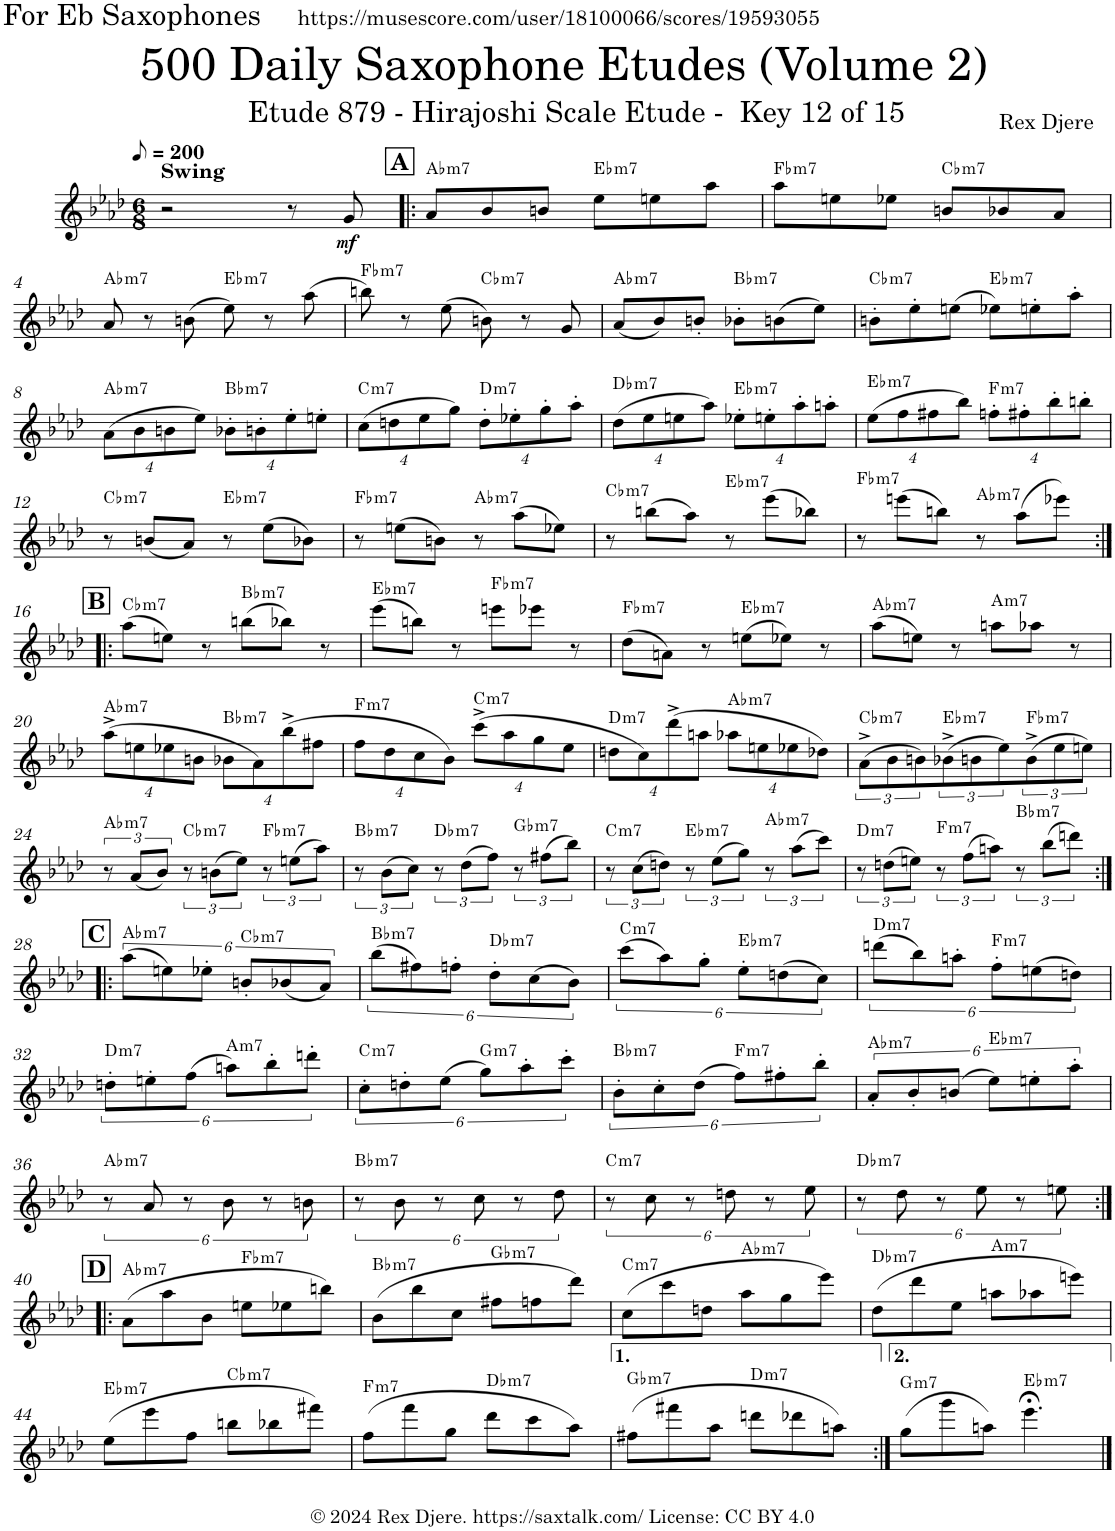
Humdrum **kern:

**kern	**dynam	**harte
*part1	*part1	*part1
*staff1	*staff1	*
*I"Alto Saxophone	*	*
*I'A. Sax.	*	*
*clefG2	*	*
*Trd5c9	*	*
*k[b-e-a-d-]	*	*
*M6/8	*	*
*MM100	*	*
=1	=1	=1
!LO:TX:a:B:t=Swing	!	!
2r	.	.
8r	.	.
!	!LO:DY:b	!
8g/	mf	.
!!LO:REH:place=s1:a:B:cj:fs=14:t=A
=2!|:	=2!|:	=2!|:
!	!	!LO:H:kt=m7
8a-/L	.	Ab:min7
8b-/	.	.
8bn/J	.	.
!	!	!LO:H:kt=m7
8ee-\L	.	Eb:min7
8een\	.	.
8aa-\J	.	.
=3	=3	=3
!	!	!LO:H:kt=m7
8aa-\L	.	Fb:min7
8een\	.	.
8ee-X\J	.	.
!	!	!LO:H:kt=m7
8bn/L	.	Cb:min7
8b-X/	.	.
8a-/J	.	.
!!LO:LB:g=z
=4	=4	=4
!	!	!LO:H:kt=m7
8a-/	.	Ab:min7
8r	.	.
(8bn\	.	.
!	!	!LO:H:kt=m7
8ee-\)	.	Eb:min7
8r	.	.
(8aa-\	.	.
=5	=5	=5
!	!	!LO:H:kt=m7
8bbn\)	.	Fb:min7
8r	.	.
(8ee-\	.	.
!	!	!LO:H:kt=m7
8bn\)	.	Cb:min7
8r	.	.
8g/	.	.
=6	=6	=6
!	!	!LO:H:kt=m7
(8a-/L	.	Ab:min7
8b-/)	.	.
8bn'/J	.	.
!	!	!LO:H:kt=m7
8b-X'\L	.	Bb:min7
(8bn\	.	.
8ee-\J)	.	.
=7	=7	=7
!	!	!LO:H:kt=m7
8bn'\L	.	Cb:min7
8ee-'\	.	.
(8een\J	.	.
!	!	!LO:H:kt=m7
8ee-X\L)	.	Eb:min7
8een'\	.	.
8aa-'\J	.	.
!!LO:LB:g=z
=8	=8	=8
*Xbrackettup	*	*
!	!	!LO:H:kt=m7
(32%3a-\L	.	Ab:min7
32%3b-\	.	.
32%3bn\	.	.
32%3ee-\J)	.	.
!	!	!LO:H:kt=m7
32%3b-X'\L	.	Bb:min7
32%3bn'\	.	.
32%3ee-'\	.	.
32%3een'\J	.	.
=9	=9	=9
!	!	!LO:H:kt=m7
(32%3cc\L	.	C:min7
32%3ddn\	.	.
32%3ee-\	.	.
32%3gg\J)	.	.
!	!	!LO:H:kt=m7
32%3dd'\L	.	D:min7
32%3ee-X'\	.	.
32%3gg'\	.	.
32%3aa-'\J	.	.
=10	=10	=10
!	!	!LO:H:kt=m7
(32%3dd-\L	.	Db:min7
32%3ee-\	.	.
32%3een\	.	.
32%3aa-\J)	.	.
!	!	!LO:H:kt=m7
32%3ee-X'\L	.	Eb:min7
32%3een'\	.	.
32%3aa-'\	.	.
32%3aan'\J	.	.
=11	=11	=11
!	!	!LO:H:kt=m7
(32%3ee-\L	.	Eb:min7
32%3ff\	.	.
32%3ff#X\	.	.
32%3bb-\J)	.	.
!	!	!LO:H:kt=m7
32%3ffn'\L	.	F:min7
32%3ff#X'\	.	.
32%3bb-'\	.	.
32%3bbn'\J	.	.
!!LO:LB:g=z
=12	=12	=12
!	!	!LO:H:kt=m7
8r	.	Cb:min7
(8bn/L	.	.
8a-/J)	.	.
!	!	!LO:H:kt=m7
8r	.	Eb:min7
(8ee-\L	.	.
8b-X\J)	.	.
=13	=13	=13
!	!	!LO:H:kt=m7
8r	.	Fb:min7
(8een\L	.	.
8bn\J)	.	.
!	!	!LO:H:kt=m7
8r	.	Ab:min7
(8aa-\L	.	.
8ee-X\J)	.	.
=14	=14	=14
!	!	!LO:H:kt=m7
8r	.	Cb:min7
(8bbn\L	.	.
8aa-\J)	.	.
!	!	!LO:H:kt=m7
8r	.	Eb:min7
(8eee-\L	.	.
8bb-X\J)	.	.
=15	=15	=15
!	!	!LO:H:kt=m7
8r	.	Fb:min7
(8eeen\L	.	.
8bbn\J)	.	.
!	!	!LO:H:kt=m7
8r	.	Ab:min7
(8aa-\L	.	.
8eee-X\J)	.	.
!!LO:LB:g=z
!!LO:REH:place=s1:a:B:cj:fs=14:t=B
=16:|!|:	=16:|!|:	=16:|!|:
!	!	!LO:H:kt=m7
(8aa-\L	.	Cb:min7
8een\J)	.	.
8r	.	.
!	!	!LO:H:kt=m7
(8bbn\L	.	Bb:min7
8bb-X\J)	.	.
8r	.	.
=17	=17	=17
!	!	!LO:H:kt=m7
(8eee-\L	.	Eb:min7
8bbn\J)	.	.
8r	.	.
!	!	!LO:H:kt=m7
8eeen\L	.	Fb:min7
8eee-X\J	.	.
8r	.	.
=18	=18	=18
!	!	!LO:H:kt=m7
(8dd-\L	.	Fb:min7
8an\J)	.	.
8r	.	.
!	!	!LO:H:kt=m7
(8een\L	.	Eb:min7
8ee-X\J)	.	.
8r	.	.
=19	=19	=19
!	!	!LO:H:kt=m7
(8aa-\L	.	Ab:min7
8een\J)	.	.
8r	.	.
!	!	!LO:H:kt=m7
8aan\L	.	A:min7
8aa-X\J	.	.
8r	.	.
!!LO:LB:g=z
=20	=20	=20
!	!	!LO:H:kt=m7
(32%3aa-^\L	.	Ab:min7
32%3een\	.	.
32%3ee-X\	.	.
32%3bn\J	.	.
!	!	!LO:H:kt=m7
32%3b-X\L	.	Bb:min7
32%3a-\)	.	.
(32%3bb-^\	.	.
32%3ff#X\J	.	.
=21	=21	=21
!	!	!LO:H:kt=m7
32%3ff\L	.	F:min7
32%3dd-\	.	.
32%3cc\	.	.
32%3b-\J)	.	.
!	!	!LO:H:kt=m7
(32%3ccc^\L	.	C:min7
32%3aa-\	.	.
32%3gg\	.	.
32%3ee-\J	.	.
=22	=22	=22
!	!	!LO:H:kt=m7
32%3ddn\L	.	D:min7
32%3cc\)	.	.
(32%3ddd-^\	.	.
32%3aan\J	.	.
!	!	!LO:H:kt=m7
32%3aa-X\L	.	Ab:min7
32%3een\	.	.
32%3ee-X\	.	.
32%3dd-X\J)	.	.
=23	=23	=23
*brackettup	*	*
!	!	!LO:H:kt=m7
(12a-^\L	.	Cb:min7
12b-\	.	.
12bn\)	.	.
!	!	!LO:H:kt=m7
(12b-X^\	.	Eb:min7
12bn\	.	.
12ee-\)	.	.
!	!	!LO:H:kt=m7
(12b^\	.	Fb:min7
12ee-\	.	.
12een\J)	.	.
!!LO:LB:g=z
=24	=24	=24
!	!	!LO:H:kt=m7
12r	.	Ab:min7
(12a-/L	.	.
12b-/J)	.	.
!	!	!LO:H:kt=m7
12r	.	Cb:min7
(12bn\L	.	.
12ee-\J)	.	.
!	!	!LO:H:kt=m7
12r	.	Fb:min7
(12een\L	.	.
12aa-\J)	.	.
=25	=25	=25
!	!	!LO:H:kt=m7
12r	.	Bb:min7
(12b-\L	.	.
12cc\J)	.	.
!	!	!LO:H:kt=m7
12r	.	Db:min7
(12dd-\L	.	.
12ff\J)	.	.
!	!	!LO:H:kt=m7
12r	.	Gb:min7
(12ff#X\L	.	.
12bb-\J)	.	.
=26	=26	=26
!	!	!LO:H:kt=m7
12r	.	C:min7
(12cc\L	.	.
12ddn\J)	.	.
!	!	!LO:H:kt=m7
12r	.	Eb:min7
(12ee-\L	.	.
12gg\J)	.	.
!	!	!LO:H:kt=m7
12r	.	Ab:min7
(12aa-\L	.	.
12ccc\J)	.	.
=27	=27	=27
!	!	!LO:H:kt=m7
12r	.	D:min7
(12ddn\L	.	.
12een\J)	.	.
!	!	!LO:H:kt=m7
12r	.	F:min7
(12ff\L	.	.
12aan\J)	.	.
!	!	!LO:H:kt=m7
12r	.	Bb:min7
(12bb-\L	.	.
12dddn\J)	.	.
!!LO:LB:g=z
!!LO:REH:place=s1:a:B:cj:fs=14:t=C
=28:|!|:	=28:|!|:	=28:|!|:
!	!	!LO:H:kt=m7
(8aa-\L	.	Ab:min7
8een\)	.	.
8ee-X'\J	.	.
!	!	!LO:H:kt=m7
8bn'/L	.	Cb:min7
(8b-X/	.	.
8a-/J)	.	.
=29	=29	=29
!	!	!LO:H:kt=m7
(8bb-\L	.	Bb:min7
8ff#X\)	.	.
8ffn'\J	.	.
!	!	!LO:H:kt=m7
8dd-'\L	.	Db:min7
(8cc\	.	.
8b-\J)	.	.
=30	=30	=30
!	!	!LO:H:kt=m7
(8ccc\L	.	C:min7
8aa-\)	.	.
8gg'\J	.	.
!	!	!LO:H:kt=m7
8ee-'\L	.	Eb:min7
(8ddn\	.	.
8cc\J)	.	.
=31	=31	=31
!	!	!LO:H:kt=m7
(8dddn\L	.	D:min7
8bb-\)	.	.
8aan'\J	.	.
!	!	!LO:H:kt=m7
8ff'\L	.	F:min7
(8een\	.	.
8ddn\J)	.	.
!!LO:LB:g=z
=32	=32	=32
!	!	!LO:H:kt=m7
8ddn'\L	.	D:min7
8een'\	.	.
(8ff\J	.	.
!	!	!LO:H:kt=m7
8aan\L)	.	A:min7
8bb-'\	.	.
8dddn'\J	.	.
=33	=33	=33
!	!	!LO:H:kt=m7
8cc'\L	.	C:min7
8ddn'\	.	.
(8ee-\J	.	.
!	!	!LO:H:kt=m7
8gg\L)	.	G:min7
8aa-'\	.	.
8ccc'\J	.	.
=34	=34	=34
!	!	!LO:H:kt=m7
8b-'\L	.	Bb:min7
8cc'\	.	.
(8dd-\J	.	.
!	!	!LO:H:kt=m7
8ff\L)	.	F:min7
8ff#X'\	.	.
8bb-'\J	.	.
=35	=35	=35
!	!	!LO:H:kt=m7
8a-'/L	.	Ab:min7
8b-'/	.	.
(8bn/J	.	.
!	!	!LO:H:kt=m7
8ee-\L)	.	Eb:min7
8een'\	.	.
8aa-'\J	.	.
!!LO:LB:g=z
=36	=36	=36
!	!	!LO:H:kt=m7
8r	.	Ab:min7
8a-/	.	.
8r	.	.
8b-\	.	.
8r	.	.
8bn\	.	.
=37	=37	=37
!	!	!LO:H:kt=m7
8r	.	Bb:min7
8b-\	.	.
8r	.	.
8cc\	.	.
8r	.	.
8dd-\	.	.
=38	=38	=38
!	!	!LO:H:kt=m7
8r	.	C:min7
8cc\	.	.
8r	.	.
8ddn\	.	.
8r	.	.
8ee-\	.	.
=39	=39	=39
!	!	!LO:H:kt=m7
8r	.	Db:min7
8dd-\	.	.
8r	.	.
8ee-\	.	.
8r	.	.
8een\	.	.
!!LO:LB:g=z
!!LO:REH:place=s1:a:B:cj:fs=14:t=D
=40:|!|:	=40:|!|:	=40:|!|:
!	!	!LO:H:kt=m7
(8a-\L	.	Ab:min7
8aa-\	.	.
8b-\J	.	.
!	!	!LO:H:kt=m7
8een\L	.	Fb:min7
8ee-X\	.	.
8bbn\J)	.	.
=41	=41	=41
!	!	!LO:H:kt=m7
(8b-\L	.	Bb:min7
8bb-\	.	.
8cc\J	.	.
!	!	!LO:H:kt=m7
8ff#X\L	.	Gb:min7
8ffn\	.	.
8ddd-\J)	.	.
=42	=42	=42
!	!	!LO:H:kt=m7
(8cc\L	.	C:min7
8ccc\	.	.
8ddn\J	.	.
!	!	!LO:H:kt=m7
8aa-\L	.	Ab:min7
8gg\	.	.
8eee-\J)	.	.
=43	=43	=43
!	!	!LO:H:kt=m7
(8dd-\L	.	Db:min7
8ddd-\	.	.
8ee-\J	.	.
!	!	!LO:H:kt=m7
8aan\L	.	A:min7
8aa-X\	.	.
8eeen\J)	.	.
!!LO:LB:g=z
=44	=44	=44
!	!	!LO:H:kt=m7
(8ee-\L	.	Eb:min7
8eee-\	.	.
8ff\J	.	.
!	!	!LO:H:kt=m7
8bbn\L	.	Cb:min7
8bb-X\	.	.
8fff#X\J)	.	.
=45	=45	=45
!	!	!LO:H:kt=m7
(8ff\L	.	F:min7
8fff\	.	.
8gg\J	.	.
!	!	!LO:H:kt=m7
8ddd-\L	.	Db:min7
8ccc\	.	.
8aa-\J)	.	.
=46	=46	=46
!	!	!LO:H:kt=m7
(8ff#X\L	.	Gb:min7
8fff#X\	.	.
8aa-\J	.	.
!	!	!LO:H:kt=m7
8dddn\L	.	D:min7
8ddd-X\	.	.
8aan\J)	.	.
=47:|!	=47:|!	=47:|!
!	!	!LO:H:kt=m7
(8gg\L	.	G:min7
8ggg\	.	.
8aan\J)	.	.
!	!	!LO:H:kt=m7
4.eee-;<\	.	Eb:min7
==	==	==
*-	*-	*-
